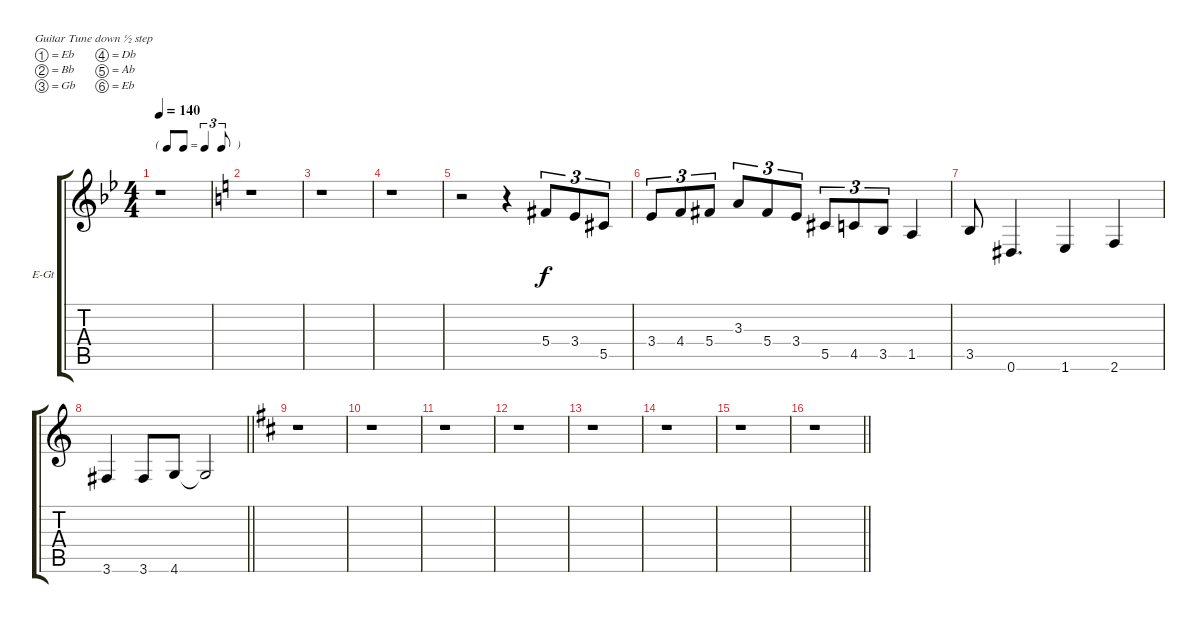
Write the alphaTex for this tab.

\bracketExtendMode groupsimilarinstruments
\firstSystemTrackNameOrientation horizontal
\otherSystemsTrackNameOrientation horizontal
\track ("Distortion" "E-Gt") {instrument distortionguitar}
\staff {score tabs}
\tuning (Eb4 Bb3 Gb3 Db3 Ab2 Eb2)
\ts (4 4)
\tf triplet8th
\section ("" " ")
\tempo 140
\clef g2
\ks bb
r.1{dy f} |
\ks c
r.1 |
r.1 |
r.1 |
r.2 r.4 5.4.8{tu (3 2)} 3.4.8{tu (3 2)} 5.5.8{tu (3 2)} |
3.4.8{tu (3 2)} 4.4.8{tu (3 2)} 5.4.8{tu (3 2)} 3.3.8{tu (3 2)} 5.4.8{tu (3 2)} 3.4.8{tu (3 2)} 5.5.8{tu (3 2)} 4.5.8{tu (3 2)} 3.5.8{tu (3 2)} 1.5.4 |
3.5.8 0.6.4{d} 1.6.4 2.6.4 |
\barLineRight lightlight
3.6.4 3.6.8 4.6.8 4.6{t}.2 |
\section ("" " ")
\ks d
r.1 |
r.1 |
r.1 |
r.1 |
r.1 |
r.1 |
r.1 |
\barLineRight lightlight
r.1
